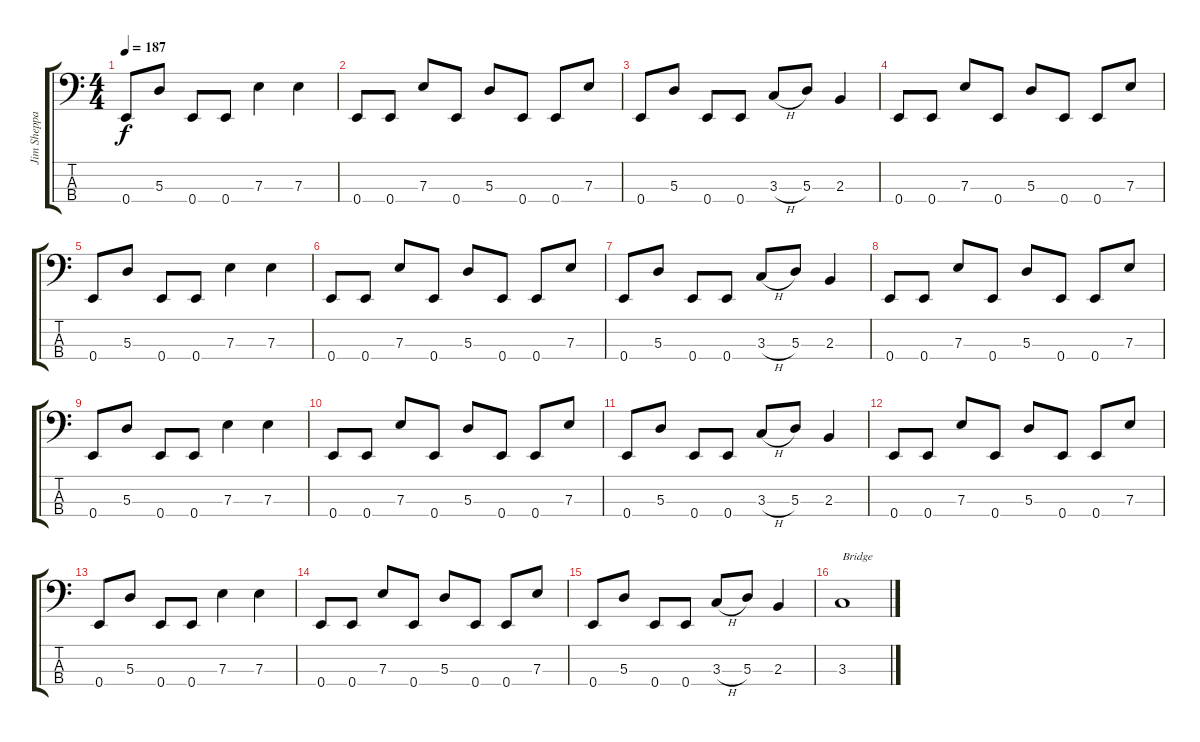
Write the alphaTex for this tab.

\track ("Jim Sheppard" "Jim Sheppa") {instrument electricbasspick}
\staff {score tabs}
\tuning (G2 D2 A1 E1) {hide}
\ts (4 4)
\tempo 187
\clef f4
\ks c
0.4.8{dy f} 5.3.8 0.4.8 0.4.8 7.3.4 7.3.4 |
0.4.8 0.4.8 7.3.8 0.4.8 5.3.8 0.4.8 0.4.8 7.3.8 |
0.4.8 5.3.8 0.4.8 0.4.8 3.3{h}.8 5.3.8 2.3.4 |
0.4.8 0.4.8 7.3.8 0.4.8 5.3.8 0.4.8 0.4.8 7.3.8 |
0.4.8 5.3.8 0.4.8 0.4.8 7.3.4 7.3.4 |
0.4.8 0.4.8 7.3.8 0.4.8 5.3.8 0.4.8 0.4.8 7.3.8 |
0.4.8 5.3.8 0.4.8 0.4.8 3.3{h}.8 5.3.8 2.3.4 |
0.4.8 0.4.8 7.3.8 0.4.8 5.3.8 0.4.8 0.4.8 7.3.8 |
0.4.8 5.3.8 0.4.8 0.4.8 7.3.4 7.3.4 |
0.4.8 0.4.8 7.3.8 0.4.8 5.3.8 0.4.8 0.4.8 7.3.8 |
0.4.8 5.3.8 0.4.8 0.4.8 3.3{h}.8 5.3.8 2.3.4 |
0.4.8 0.4.8 7.3.8 0.4.8 5.3.8 0.4.8 0.4.8 7.3.8 |
0.4.8 5.3.8 0.4.8 0.4.8 7.3.4 7.3.4 |
0.4.8 0.4.8 7.3.8 0.4.8 5.3.8 0.4.8 0.4.8 7.3.8 |
0.4.8 5.3.8 0.4.8 0.4.8 3.3{h}.8 5.3.8 2.3.4 |
3.3.1{txt "Bridge"}
